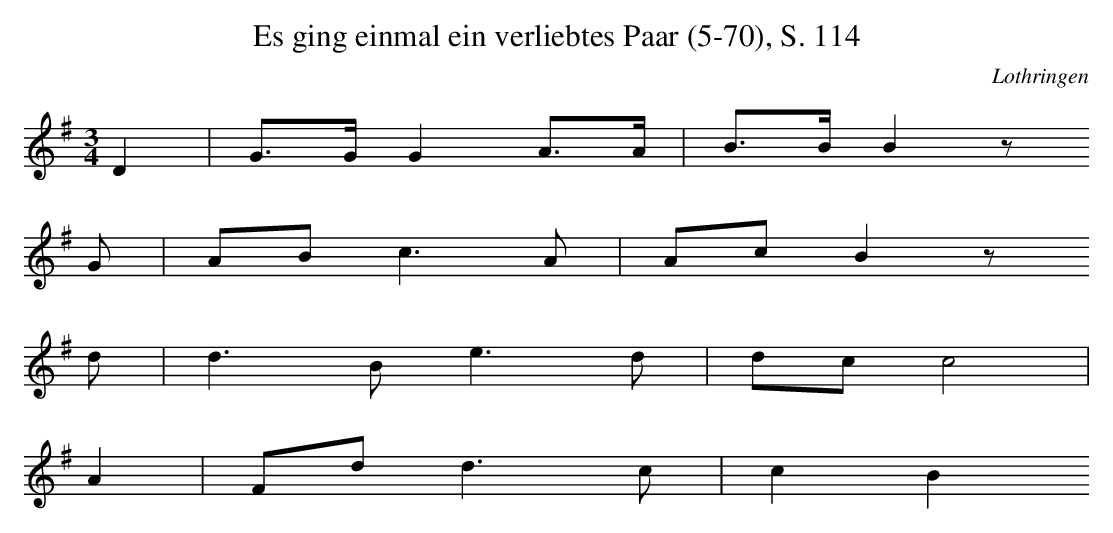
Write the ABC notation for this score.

X:1
T: Es ging einmal ein verliebtes Paar (5-70), S. 114
O: Lothringen
M: 3/4
L: 1/16
K: G
D4 | G3GG4A3A | B3BB4z2
G2 | A2B2c6A2 | A2c2B4z2
d2 | d6B2e6d2 | d2c2c8 |
A4 | F2d2d6c2 | c4B4
